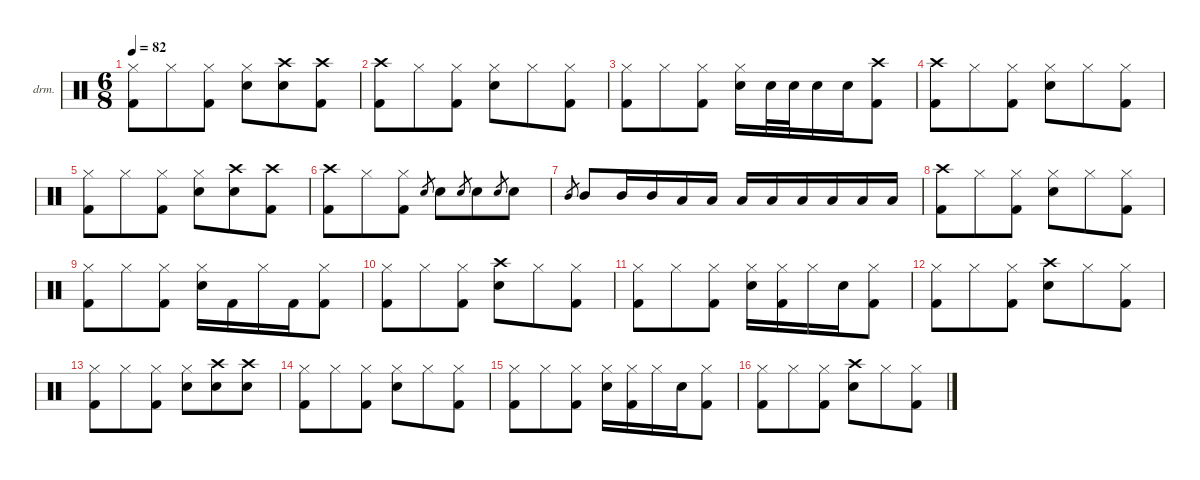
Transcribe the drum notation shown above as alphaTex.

\defaultSystemsLayout 4
\hideDynamics
\bracketExtendMode nobrackets
\firstSystemTrackNameOrientation horizontal
\otherSystemsTrackNameOrientation horizontal
\track ("Drums" "drm.") {instrument percussion}
\staff {score}
\articulation defaults
\ts (6 8)
\tempo 82
\clef neutral
\ks c
("Hi-Hat (closed)" "Kick (hit) 2").8{dy f} "Hi-Hat (closed)".8 ("Hi-Hat (closed)" "Kick (hit) 2").8 ("Hi-Hat (closed)" "Snare (hit) 2").8 ("Crash high (hit)" "Snare (hit) 2").8{dy fff} ("Crash high (hit)" "Kick (hit) 2").8 |
("Crash high (hit)" "Kick (hit) 2").8 "Hi-Hat (closed)".8{dy f} ("Hi-Hat (closed)" "Kick (hit) 2").8 ("Hi-Hat (closed)" "Snare (hit) 2").8 "Hi-Hat (closed)".8 ("Hi-Hat (closed)" "Kick (hit) 2").8 |
("Hi-Hat (closed)" "Kick (hit) 2").8 "Hi-Hat (closed)".8 ("Hi-Hat (closed)" "Kick (hit) 2").8 ("Hi-Hat (closed)" "Snare (hit) 2").16 "Snare (hit) 2".32 "Snare (hit) 2".32{dy mf} "Snare (hit) 2".16{dy f} "Snare (hit) 2".16 ("Crash high (hit)" "Kick (hit) 2").8{dy fff} |
("Crash high (hit)" "Kick (hit) 2").8 "Hi-Hat (closed)".8{dy f} ("Hi-Hat (closed)" "Kick (hit) 2").8 ("Hi-Hat (closed)" "Snare (hit) 2").8 "Hi-Hat (closed)".8 ("Hi-Hat (closed)" "Kick (hit) 2").8 |
("Hi-Hat (closed)" "Kick (hit) 2").8 "Hi-Hat (closed)".8 ("Hi-Hat (closed)" "Kick (hit) 2").8 ("Hi-Hat (closed)" "Snare (hit) 2").8 ("Crash high (hit)" "Snare (hit) 2").8{dy fff} ("Crash high (hit)" "Kick (hit) 2").8 |
("Crash high (hit)" "Kick (hit) 2").8 "Hi-Hat (closed)".8{dy f} ("Hi-Hat (closed)" "Kick (hit) 2").8 "Snare (hit) 2".8{gr dy mf} "Snare (hit) 2".8{dy f} "Snare (hit) 2".8{gr dy mf} "Snare (hit) 2".8{dy f} "Snare (hit) 2".8{gr dy mf} "Snare (hit) 2".8{dy f} |
"Mid Tom (hit)".8{gr dy mf} "Mid Tom (hit)".8{dy f} "Mid Tom (hit)".16 "Mid Tom (hit)".16{dy mf} "Low Tom (hit)".16{dy f} "Low Tom (hit)".16{dy mf} "Low Tom (hit)".16{dy f} "Low Tom (hit)".16{dy mf} "Low Floor Tom (hit)".16{dy f} "Low Floor Tom (hit)".16{dy mf} "Low Floor Tom (hit)".16{dy f} "Low Floor Tom (hit)".16{dy mf} |
("Crash high (hit)" "Kick (hit) 2").8{dy fff} "Hi-Hat (closed)".8{dy f} ("Hi-Hat (closed)" "Kick (hit) 2").8 ("Hi-Hat (closed)" "Snare (hit) 2").8 "Hi-Hat (closed)".8 ("Hi-Hat (closed)" "Kick (hit) 2").8 |
("Hi-Hat (closed)" "Kick (hit) 2").8 "Hi-Hat (closed)".8 ("Hi-Hat (closed)" "Kick (hit) 2").8 ("Hi-Hat (closed)" "Snare (hit) 2").16 "Kick (hit) 2".16{dy ff} "Hi-Hat (closed)".16{dy f} "Kick (hit) 2".16{dy ff} ("Hi-Hat (closed)" "Kick (hit) 2").8{dy f} |
("Hi-Hat (closed)" "Kick (hit) 2").8 "Hi-Hat (closed)".8 ("Hi-Hat (closed)" "Kick (hit) 2").8 ("Crash high (hit)" "Snare (hit) 2").8{dy fff} "Hi-Hat (closed)".8{dy f} ("Hi-Hat (closed)" "Kick (hit) 2").8 |
("Hi-Hat (closed)" "Kick (hit) 2").8 "Hi-Hat (closed)".8 ("Hi-Hat (closed)" "Kick (hit) 2").8 ("Hi-Hat (closed)" "Snare (hit) 2").16 ("Hi-Hat (closed)" "Kick (hit) 2").16 "Hi-Hat (closed)".16 "Snare (hit) 2".16 ("Hi-Hat (closed)" "Kick (hit) 2").8 |
("Hi-Hat (closed)" "Kick (hit) 2").8 "Hi-Hat (closed)".8 ("Hi-Hat (closed)" "Kick (hit) 2").8 ("Crash high (hit)" "Snare (hit) 2").8{dy fff} "Hi-Hat (closed)".8{dy f} ("Hi-Hat (closed)" "Kick (hit) 2").8 |
("Hi-Hat (closed)" "Kick (hit) 2").8 "Hi-Hat (closed)".8 ("Hi-Hat (closed)" "Kick (hit) 2").8 ("Hi-Hat (closed)" "Snare (hit) 2").8 ("Crash high (hit)" "Snare (hit) 2").8{dy fff} ("Crash high (hit)" "Snare (hit) 2").8 |
("Hi-Hat (closed)" "Kick (hit) 2").8{dy f} "Hi-Hat (closed)".8 ("Hi-Hat (closed)" "Kick (hit) 2").8 ("Hi-Hat (closed)" "Snare (hit) 2").8 "Hi-Hat (closed)".8 ("Hi-Hat (closed)" "Kick (hit) 2").8 |
("Hi-Hat (closed)" "Kick (hit) 2").8 "Hi-Hat (closed)".8 ("Hi-Hat (closed)" "Kick (hit) 2").8 ("Hi-Hat (closed)" "Snare (hit) 2").16 ("Hi-Hat (closed)" "Kick (hit) 2").16 "Hi-Hat (closed)".16 "Snare (hit) 2".16 ("Hi-Hat (closed)" "Kick (hit) 2").8 |
("Hi-Hat (closed)" "Kick (hit) 2").8 "Hi-Hat (closed)".8 ("Hi-Hat (closed)" "Kick (hit) 2").8 ("Crash high (hit)" "Snare (hit) 2").8{dy fff} "Hi-Hat (closed)".8{dy f} ("Hi-Hat (closed)" "Kick (hit) 2").8
